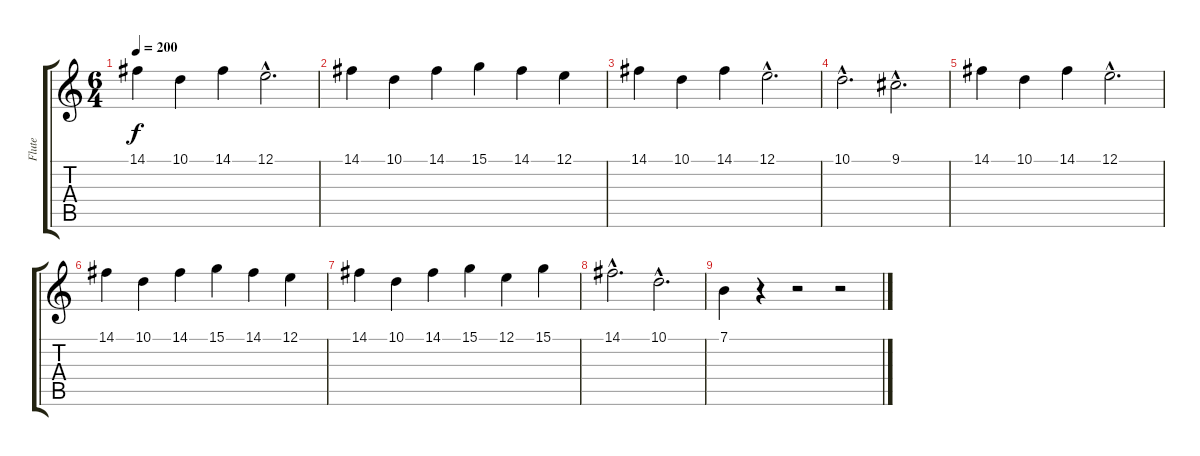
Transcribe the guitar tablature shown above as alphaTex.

\track ("Flute" "Flute") {instrument piccolo}
\staff {score tabs}
\tuning (E4 B3 G3 D3 A2 E2) {hide}
\ts (6 4)
\tempo 200
\clef g2
\ks c
14.1.4{dy f} 10.1.4 14.1.4 12.1{hac}.2{d} |
14.1.4 10.1.4 14.1.4 15.1.4 14.1.4 12.1.4 |
14.1.4 10.1.4 14.1.4 12.1{hac}.2{d} |
10.1{hac}.2{d} 9.1{hac}.2{d} |
14.1.4 10.1.4 14.1.4 12.1{hac}.2{d} |
14.1.4 10.1.4 14.1.4 15.1.4 14.1.4 12.1.4 |
14.1.4 10.1.4 14.1.4 15.1.4 12.1.4 15.1.4 |
14.1{hac}.2{d} 10.1{hac}.2{d} |
7.1.4 r.4 r.2 r.2
